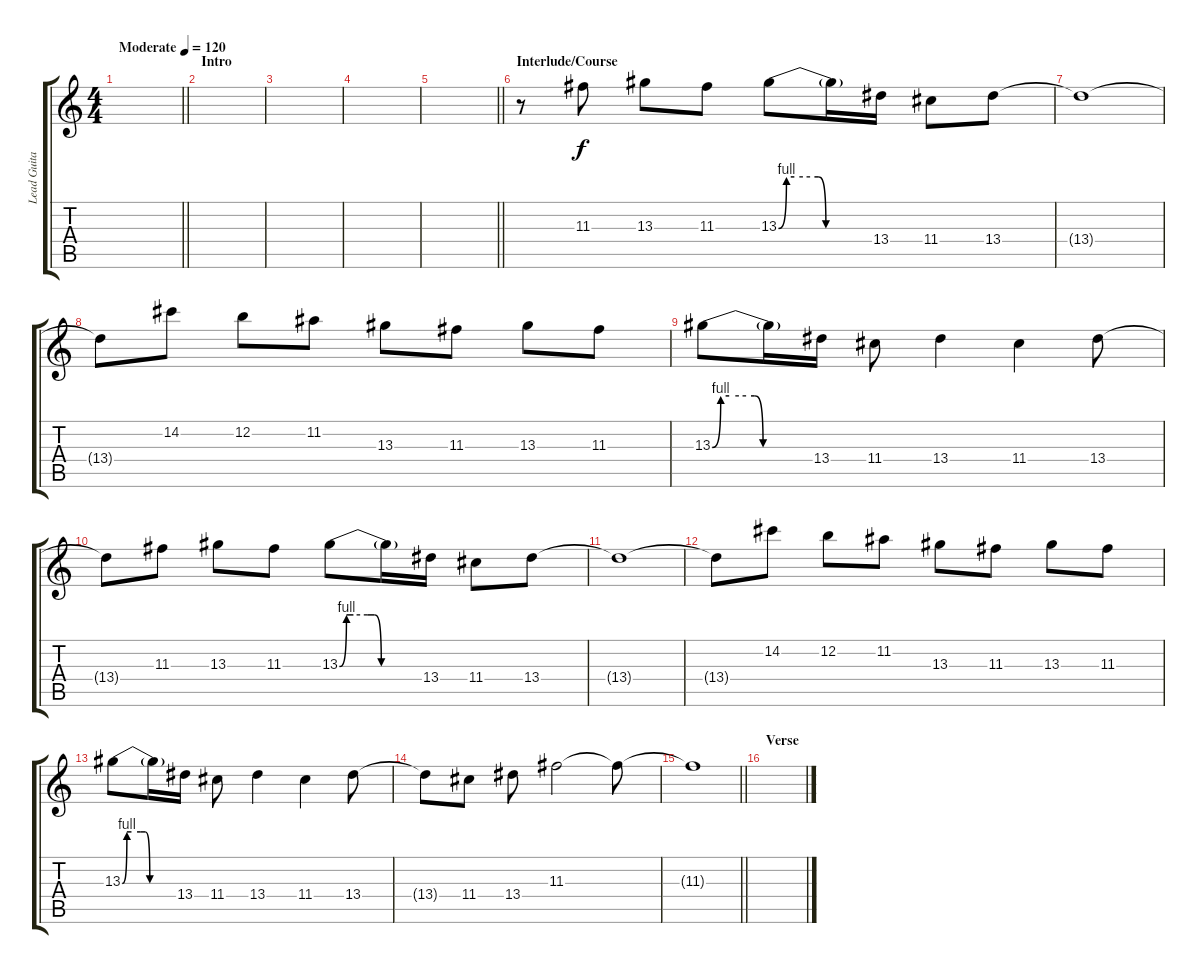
\track ("Lead Guitar" "Lead Guita") {instrument overdrivenguitar}
\staff {score tabs}
\tuning (E4 B3 G3 D3 A2 E2) {hide}
\ts (4 4)
\tempo (120 "Moderate")
\clef g2
\barLineRight lightlight
\ks c
|
\section ("" "Intro")
|
|
|
\barLineRight lightlight
|
\section ("" "Interlude/Course")
r.8 11.3.8 13.3.8 11.3.8 13.3{be (custom 0 0 5 4 10 4 20 4 25 4 30 0 60 0)}.8 13.3{t}.16 13.4.16 11.4.8 13.4.8 |
13.4{t}.1 |
13.4{t}.8 14.2.8 12.2.8 11.2.8 13.3.8 11.3.8 13.3.8 11.3.8 |
13.3{be (custom 0 0 5 4 10 4 20 4 25 4 30 0 60 0)}.8 13.3{t}.16 13.4.16 11.4.8 13.4.4 11.4.4 13.4.8 |
13.4{t}.8 11.3.8 13.3.8 11.3.8 13.3{be (custom 0 0 5 4 10 4 20 4 25 4 30 0 60 0)}.8 13.3{t}.16 13.4.16 11.4.8 13.4.8 |
13.4{t}.1 |
13.4{t}.8 14.2.8 12.2.8 11.2.8 13.3.8 11.3.8 13.3.8 11.3.8 |
13.3{be (custom 0 0 5 4 10 4 20 4 25 4 30 0 60 0)}.8 13.3{t}.16 13.4.16 11.4.8 13.4.4 11.4.4 13.4.8 |
13.4{t}.8 11.4.8 13.4.8 11.3.2 11.3{t}.8 |
\barLineRight lightlight
11.3{t}.1 |
\section ("" "Verse")
